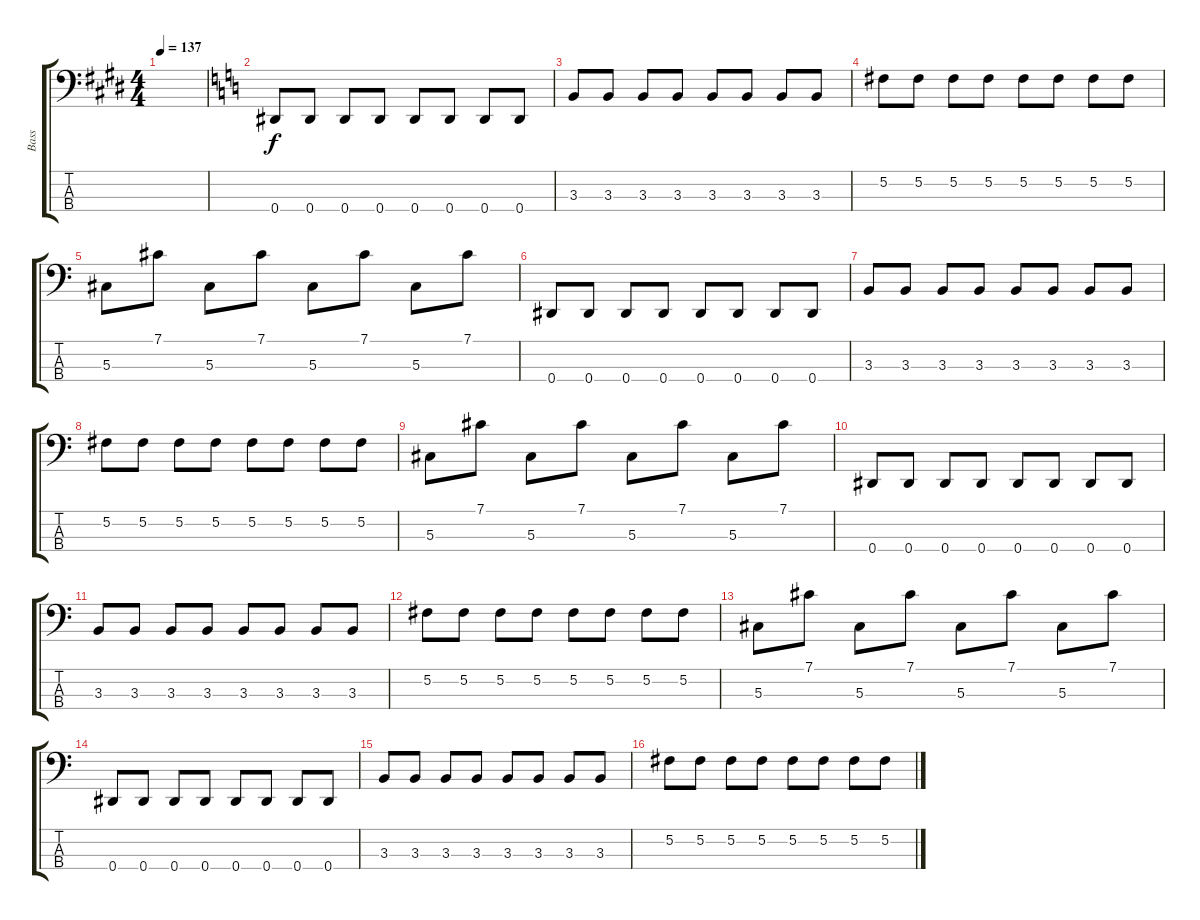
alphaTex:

\track ("Bass" "Bass") {instrument electricbassfinger}
\staff {score tabs}
\tuning (Gb2 Db2 Ab1 Eb1) {hide}
\ts (4 4)
\tempo 137
\clef f4
\ks e
|
\ks c
0.4.8 0.4.8 0.4.8 0.4.8 0.4.8 0.4.8 0.4.8 0.4.8 |
3.3.8 3.3.8 3.3.8 3.3.8 3.3.8 3.3.8 3.3.8 3.3.8 |
5.2.8 5.2.8 5.2.8 5.2.8 5.2.8 5.2.8 5.2.8 5.2.8 |
5.3.8 7.1.8 5.3.8 7.1.8 5.3.8 7.1.8 5.3.8 7.1.8 |
0.4.8 0.4.8 0.4.8 0.4.8 0.4.8 0.4.8 0.4.8 0.4.8 |
3.3.8 3.3.8 3.3.8 3.3.8 3.3.8 3.3.8 3.3.8 3.3.8 |
5.2.8 5.2.8 5.2.8 5.2.8 5.2.8 5.2.8 5.2.8 5.2.8 |
5.3.8 7.1.8 5.3.8 7.1.8 5.3.8 7.1.8 5.3.8 7.1.8 |
0.4.8 0.4.8 0.4.8 0.4.8 0.4.8 0.4.8 0.4.8 0.4.8 |
3.3.8 3.3.8 3.3.8 3.3.8 3.3.8 3.3.8 3.3.8 3.3.8 |
5.2.8 5.2.8 5.2.8 5.2.8 5.2.8 5.2.8 5.2.8 5.2.8 |
5.3.8 7.1.8 5.3.8 7.1.8 5.3.8 7.1.8 5.3.8 7.1.8 |
0.4.8 0.4.8 0.4.8 0.4.8 0.4.8 0.4.8 0.4.8 0.4.8 |
3.3.8 3.3.8 3.3.8 3.3.8 3.3.8 3.3.8 3.3.8 3.3.8 |
5.2.8 5.2.8 5.2.8 5.2.8 5.2.8 5.2.8 5.2.8 5.2.8
